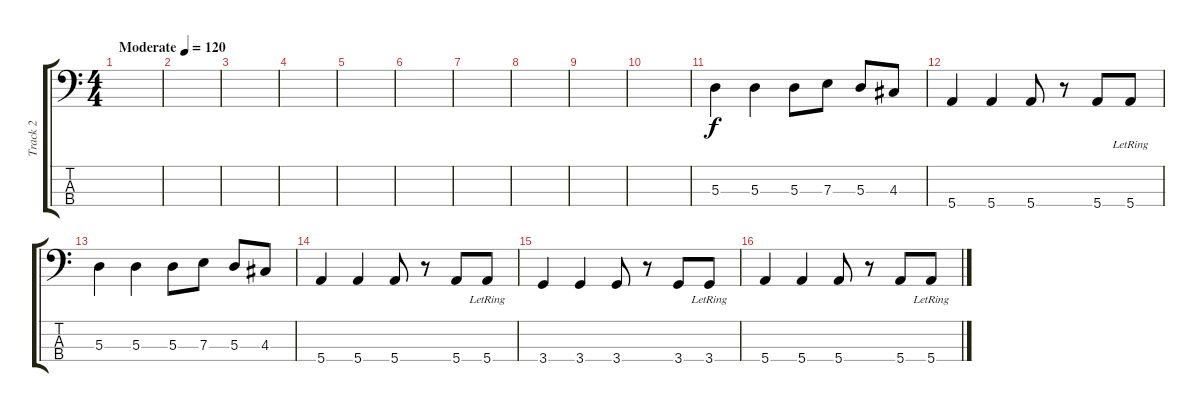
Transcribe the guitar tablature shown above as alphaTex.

\track ("Track 2" "Track 2") {instrument acousticbass}
\staff {score tabs}
\tuning (G2 D2 A1 E1) {hide}
\ts (4 4)
\tempo (120 "Moderate")
\clef f4
\ks c
|
|
|
|
|
|
|
|
|
|
5.3.4 5.3.4 5.3.8 7.3.8 5.3.8 4.3.8 |
5.4.4 5.4.4 5.4.8 r.8 5.4.8 5.4{lr}.8 |
5.3.4 5.3.4 5.3.8 7.3.8 5.3.8 4.3.8 |
5.4.4 5.4.4 5.4.8 r.8 5.4.8 5.4{lr}.8 |
3.4.4 3.4.4 3.4.8 r.8 3.4.8 3.4{lr}.8 |
5.4.4 5.4.4 5.4.8 r.8 5.4.8 5.4{lr}.8
